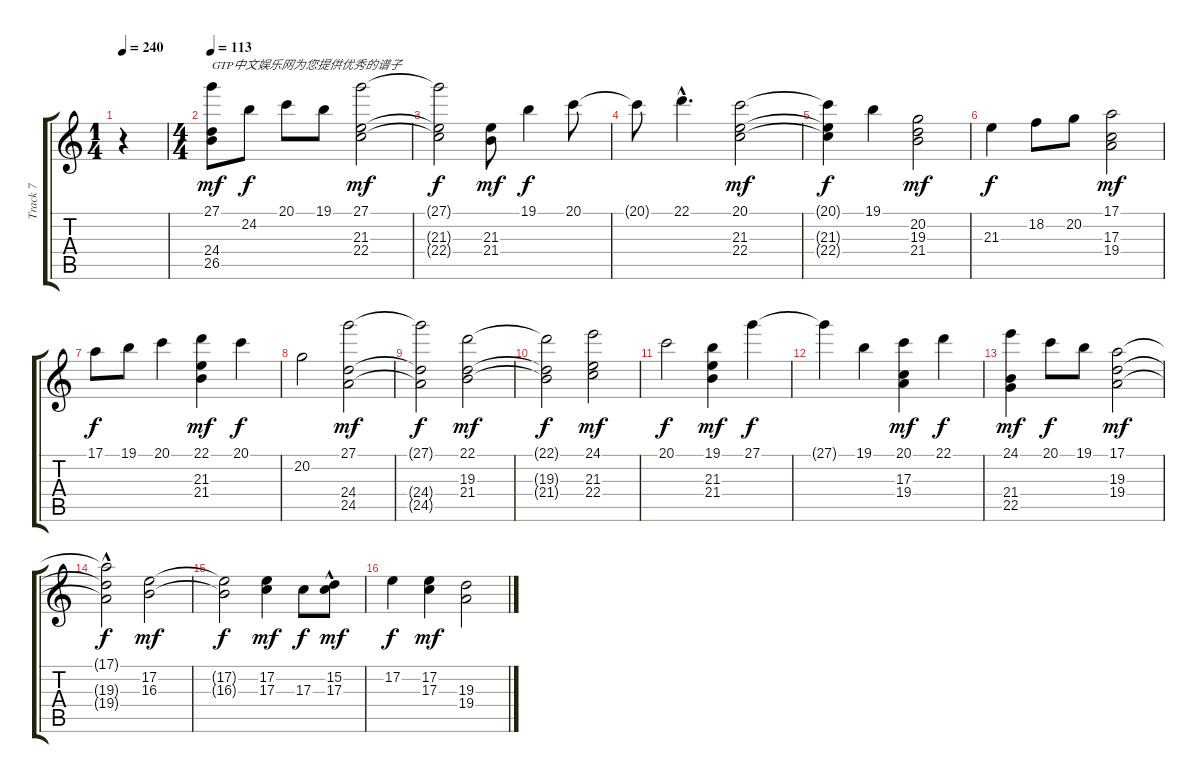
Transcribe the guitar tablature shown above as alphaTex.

\track ("Track 7" "Track 7") {instrument stringensemble1}
\staff {score tabs}
\tuning (E4 B3 G3 D3 A2 E2) {hide}
\ts (1 4)
\tempo 240
\clef g2
\ks c
r.4{dy mf instrument stringensemble1} |
\ts (4 4)
\tempo 113
(27.1 24.4 26.5).8{txt "GTP中文娱乐网为您提供优秀的谱子"} 24.2.8{dy f} 20.1.8 19.1.8 (27.1 21.3 22.4).2{dy mf} |
(27.1{t} 21.3{t} 22.4{t}).2{dy f} (21.3 21.4).8{dy mf} 19.1.4{dy f} 20.1.8 |
20.1{t}.8 22.1{hac}.4{d} (20.1 21.3 22.4).2{dy mf} |
(20.1{t} 21.3{t} 22.4{t}).4{dy f} 19.1.4 (20.2 19.3 21.4).2{dy mf} |
21.3.4{dy f} 18.2.8 20.2.8 (17.1 17.3 19.4).2{dy mf} |
17.1.8{dy f} 19.1.8 20.1.4 (22.1 21.3 21.4).4{dy mf} 20.1.4{dy f} |
20.2.2 (27.1 24.4 24.5).2{dy mf} |
(27.1{t} 24.4{t} 24.5{t}).2{dy f} (22.1 19.3 21.4).2{dy mf} |
(22.1{t} 19.3{t} 21.4{t}).2{dy f} (24.1 21.3 22.4).2{dy mf} |
20.1.2{dy f} (19.1 21.3 21.4).4{dy mf} 27.1.4{dy f} |
27.1{t}.4 19.1.4 (20.1 17.3 19.4).4{dy mf} 22.1.4{dy f} |
(24.1 21.4 22.5).4{dy mf} 20.1.8{dy f} 19.1.8 (17.1 19.3 19.4).2{dy mf} |
(17.1{hac t} 19.3{t} 19.4{t}).2{dy f} (17.2 16.3).2{dy mf} |
(17.2{t} 16.3{t}).2{dy f} (17.2 17.3).4{dy mf} 17.3.8{dy f} (15.2 17.3{hac}).8{dy mf} |
17.2.4{dy f} (17.2 17.3).4{dy mf} (19.3 19.4).2
